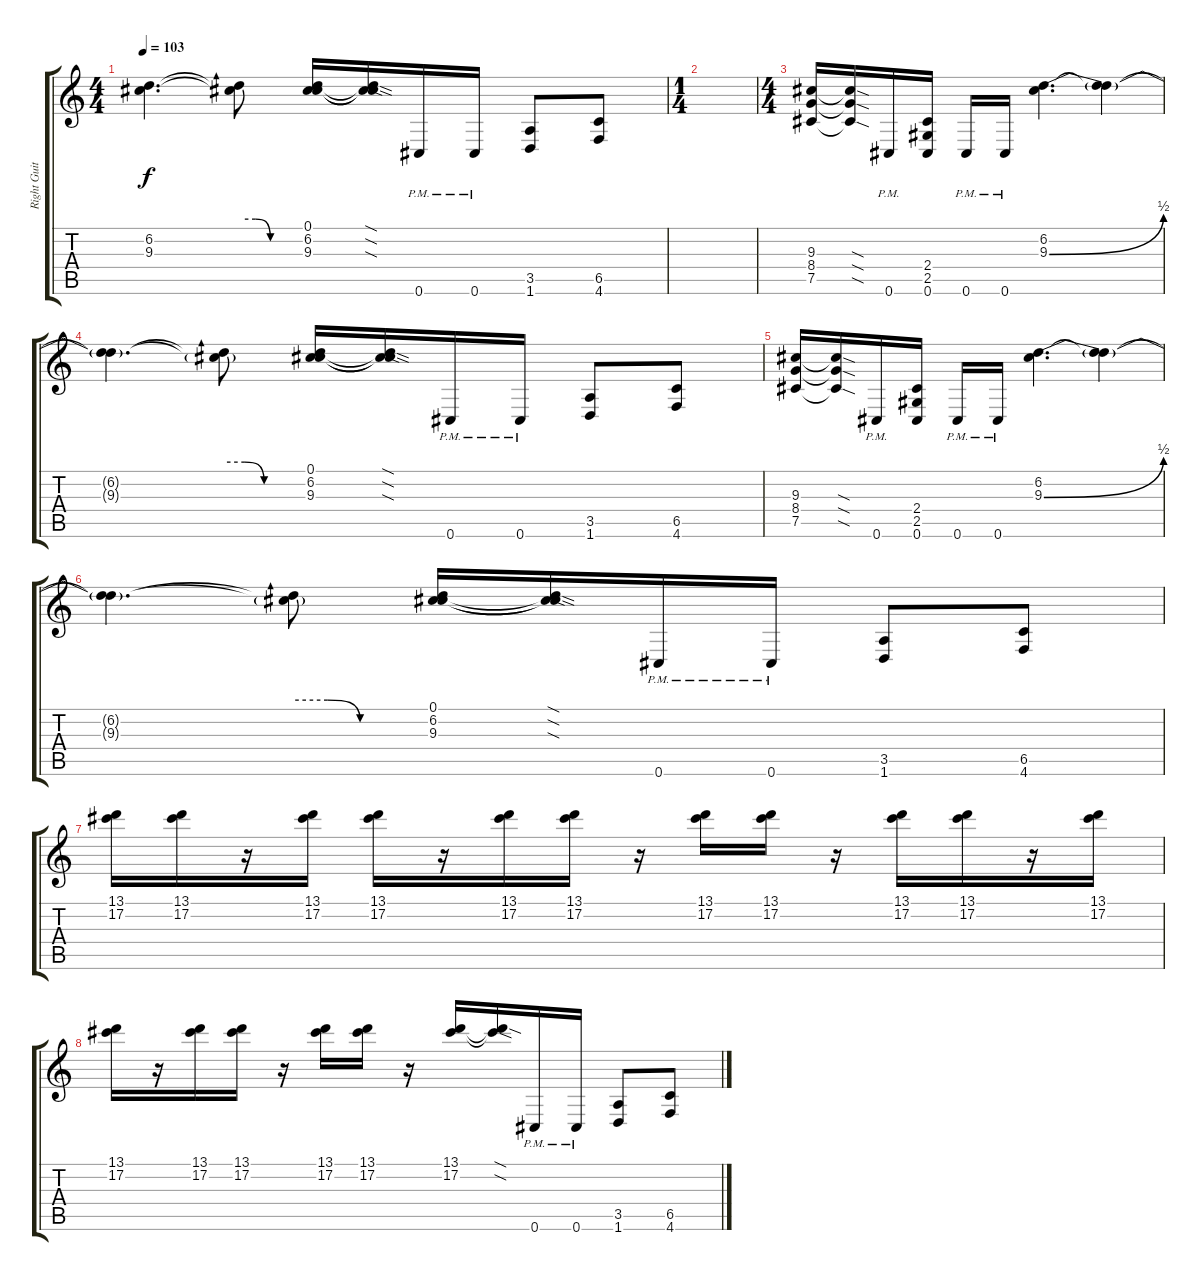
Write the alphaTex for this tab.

\track ("Right Guitar" "Right Guit") {instrument distortionguitar}
\staff {score tabs}
\tuning (Db4 Ab3 E3 B2 Gb2 Db2) {hide}
\ts (4 4)
\tempo 103
\clef g2
\ks c
(6.2{t} 9.3{t}).4{d dy f} (6.2{t} 9.3{be (custom 0 1 15 1 30 0 60 0) t}).8 (0.1 6.2 9.3).16 (0.1{sod t} 6.2{sod t} 9.3{sod t}).16 0.6{pm}.16 0.6{pm}.16 (3.5 1.6).8 (6.5 4.6).8 |
\ts (1 4)
|
\ts (4 4)
(9.3 8.4 7.5).16 (9.3{sod t} 8.4{sod t} 7.5{sod t}).16 0.6{pm}.16 (2.4 2.5 0.6).16 0.6{pm}.16 0.6{pm}.16 (6.2 9.3{be (bend 0 0 60 2)}).4{d} (6.2{t} 9.3{t}).4 |
(6.2{t} 9.3{t}).4{d} (6.2{t} 9.3{be (custom 0 1 15 1 30 0 60 0) t}).8 (0.1 6.2 9.3).16 (0.1{sod t} 6.2{sod t} 9.3{sod t}).16 0.6{pm}.16 0.6{pm}.16 (3.5 1.6).8 (6.5 4.6).8 |
(9.3 8.4 7.5).16 (9.3{sod t} 8.4{sod t} 7.5{sod t}).16 0.6{pm}.16 (2.4 2.5 0.6).16 0.6{pm}.16 0.6{pm}.16 (6.2 9.3{be (bend 0 0 60 2)}).4{d} (6.2{t} 9.3{t}).4 |
(6.2{t} 9.3{t}).4{d} (6.2{t} 9.3{be (custom 0 1 15 1 30 0 60 0) t}).8 (0.1 6.2 9.3).16 (0.1{sod t} 6.2{sod t} 9.3{sod t}).16 0.6{pm}.16 0.6{pm}.16 (3.5 1.6).8 (6.5 4.6).8 |
(13.1 17.2).16 (13.1 17.2).16 r.16 (13.1 17.2).16 (13.1 17.2).16 r.16 (13.1 17.2).16 (13.1 17.2).16 r.16 (13.1 17.2).16 (13.1 17.2).16 r.16 (13.1 17.2).16 (13.1 17.2).16 r.16 (13.1 17.2).16 |
(13.1 17.2).16 r.16 (13.1 17.2).16 (13.1 17.2).16 r.16 (13.1 17.2).16 (13.1 17.2).16 r.16 (13.1 17.2).16 (13.1{sod t} 17.2{sod t}).16 0.6{pm}.16 0.6{pm}.16 (3.5 1.6).8 (6.5 4.6).8
